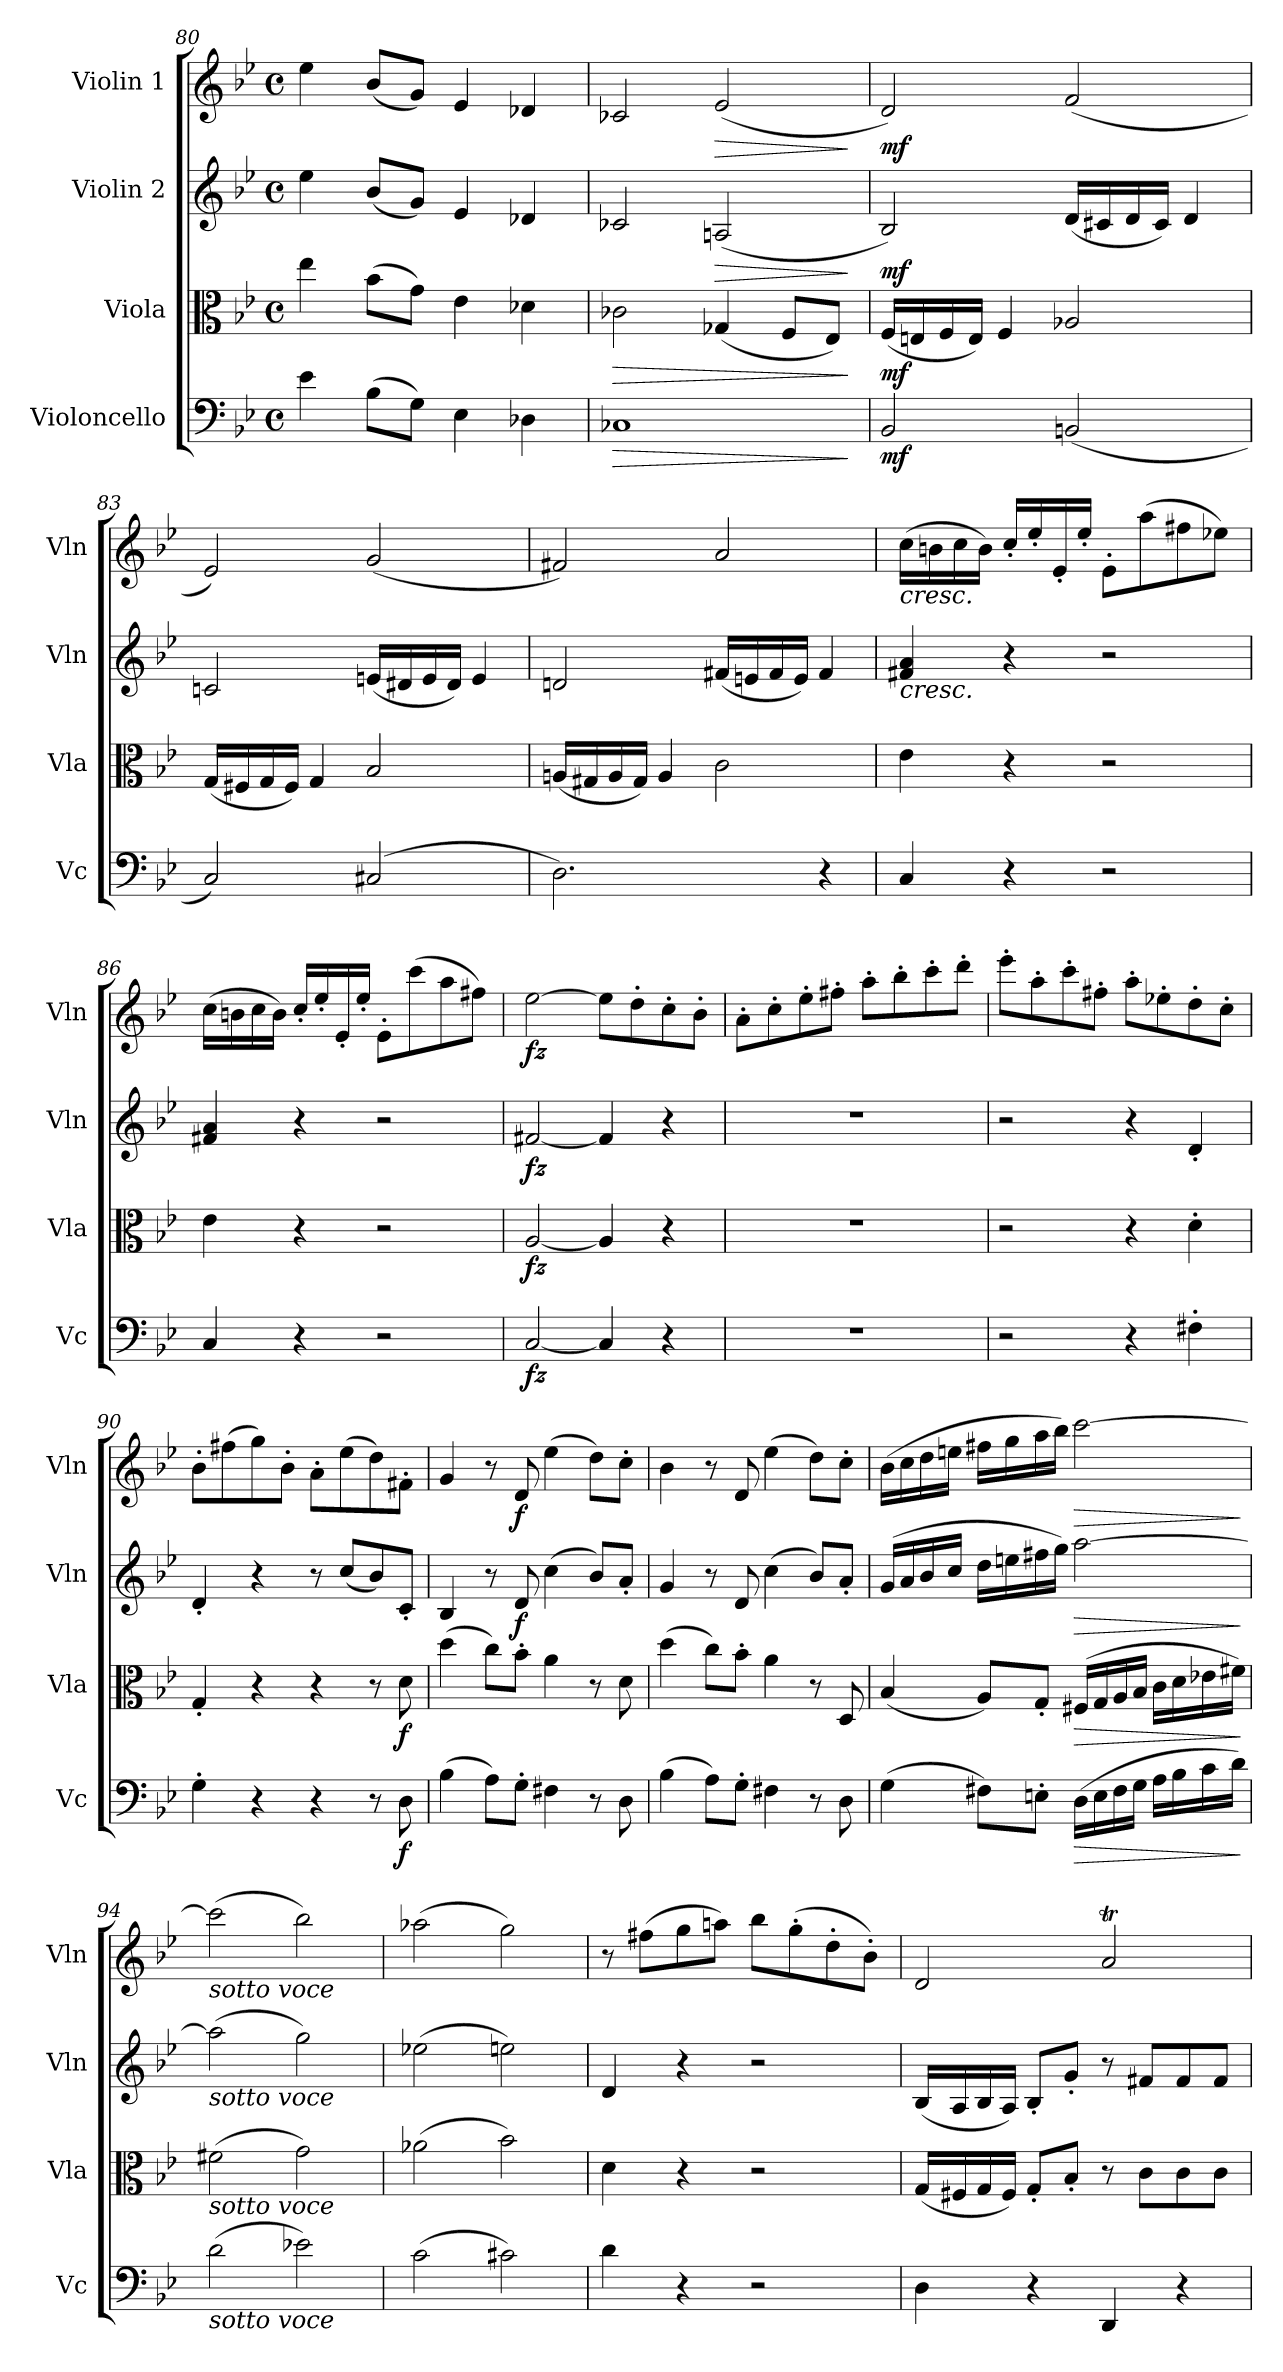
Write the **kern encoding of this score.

**kern	**dynam	**kern	**dynam	**kern	**dynam	**kern	**dynam
*part4	*part4	*part3	*part3	*part2	*part2	*part1	*part1
*staff4	*staff4	*staff3	*staff3	*staff2	*staff2	*staff1	*staff1
*I"Violoncello	*	*I"Viola	*	*I"Violin 2	*	*I"Violin 1	*
*I'Vc	*	*I'Vla	*	*I'Vln	*	*I'Vln	*
*clefF4	*	*clefC3	*	*clefG2	*	*clefG2	*
*k[b-e-]	*	*k[b-e-]	*	*k[b-e-]	*	*k[b-e-]	*
*M4/4	*	*M4/4	*	*M4/4	*	*M4/4	*
*met(c)	*	*met(c)	*	*met(c)	*	*met(c)	*
=80	=80	=80	=80	=80	=80	=80	=80
4e-\	.	4ee-\	.	4ee-\	.	4ee-\	.
(8B-\L	.	(8b-\L	.	(8b-/L	.	(8b-/L	.
8G\J)	.	8g\J)	.	8g/J)	.	8g/J)	.
4E-\	.	4e-\	.	4e-/	.	4e-/	.
4D-X\	.	4d-X\	.	4d-X/	.	4d-X/	.
!!LO:LB:g=z
=81	=81	=81	=81	=81	=81	=81	=81
!	!LO:HP:b	!	!LO:HP:b	!	!	!	!
1C-X	>	2c-X\	>	2c-X/	.	2c-X/	.
!	!	!	!	!	!LO:HP:b	!	!LO:HP:b
.	.	(4G-X/	.	(2An/	>	(2e-/	>
.	.	8F/L	.	.	.	.	.
.	.	8E-/J)	.	.	.	.	.
.	]	.	]	.	]	.	]
=82	=82	=82	=82	=82	=82	=82	=82
!	!LO:DY:b	!	!LO:DY:b	!	!LO:DY:b	!	!LO:DY:b
2BB-/	mf	(16F/LL	mf	2B-/)	mf	2d/)	mf
.	.	16En/	.	.	.	.	.
.	.	16F/	.	.	.	.	.
.	.	16E/JJ)	.	.	.	.	.
.	.	4F/	.	.	.	.	.
(2BBn/	.	2A-X/	.	(16d/LL	.	(2f/	.
.	.	.	.	16c#X/	.	.	.
.	.	.	.	16d/	.	.	.
.	.	.	.	16c#/JJ)	.	.	.
.	.	.	.	4d/	.	.	.
=83	=83	=83	=83	=83	=83	=83	=83
2C/)	.	(16G/LL	.	2cn/	.	2e-/)	.
.	.	16F#X/	.	.	.	.	.
.	.	16G/	.	.	.	.	.
.	.	16F#/JJ)	.	.	.	.	.
.	.	4G/	.	.	.	.	.
(2C#X/	.	2B-/	.	(16en/LL	.	(2g/	.
.	.	.	.	16d#X/	.	.	.
.	.	.	.	16e/	.	.	.
.	.	.	.	16d#/JJ)	.	.	.
.	.	.	.	4e/	.	.	.
!!LO:LB:g=z
=84	=84	=84	=84	=84	=84	=84	=84
2.D\)	.	(16An/LL	.	2dn/	.	2f#X/)	.
.	.	16G#X/	.	.	.	.	.
.	.	16A/	.	.	.	.	.
.	.	16G#/JJ)	.	.	.	.	.
.	.	4A/	.	.	.	.	.
.	.	2c\	.	(16f#X/LL	.	2a/	.
.	.	.	.	16en/	.	.	.
.	.	.	.	16f#/	.	.	.
.	.	.	.	16e/JJ)	.	.	.
4r	.	.	.	4f#/	.	.	.
=85	=85	=85	=85	=85	=85	=85	=85
!	!	!	!	!	!	!LO:TX:b:i:t=cresc.	!
!	!	!	!	!LO:TX:b:i:t=cresc.	!	!	!
4C/	.	4e-\	.	4f#X/ 4a/	.	(16cc\LL	.
.	.	.	.	.	.	16bn\	.
.	.	.	.	.	.	16cc\	.
.	.	.	.	.	.	16b\JJ)	.
4r	.	4r	.	4r	.	16cc'/LL	.
.	.	.	.	.	.	16ee-'/	.
.	.	.	.	.	.	16e-'/	.
.	.	.	.	.	.	16ee-'/JJ	.
2r	.	2r	.	2r	.	8e-'\L	.
.	.	.	.	.	.	(8aa\	.
.	.	.	.	.	.	8ff#X\	.
.	.	.	.	.	.	8ee-X\J)	.
=86	=86	=86	=86	=86	=86	=86	=86
4C/	.	4e-\	.	4f#X/ 4a/	.	(16cc\LL	.
.	.	.	.	.	.	16bn\	.
.	.	.	.	.	.	16cc\	.
.	.	.	.	.	.	16b\JJ)	.
4r	.	4r	.	4r	.	16cc'/LL	.
.	.	.	.	.	.	16ee-'/	.
.	.	.	.	.	.	16e-'/	.
.	.	.	.	.	.	16ee-'/JJ	.
2r	.	2r	.	2r	.	8e-'\L	.
.	.	.	.	.	.	(8ccc\	.
.	.	.	.	.	.	8aa\	.
.	.	.	.	.	.	8ff#X\J)	.
!!LO:PB:g=z
=87	=87	=87	=87	=87	=87	=87	=87
!	!LO:DY:b	!	!LO:DY:b	!	!LO:DY:b	!	!LO:DY:b
[2C/	fz	[2A/	fz	[2f#X/	fz	[2ee-\	fz
4C/]	.	4A/]	.	4f#/]	.	8ee-\L]	.
.	.	.	.	.	.	8dd'\	.
4r	.	4r	.	4r	.	8cc'\	.
.	.	.	.	.	.	8b-'\J	.
=88	=88	=88	=88	=88	=88	=88	=88
1r	.	1r	.	1r	.	8a'\L	.
.	.	.	.	.	.	8cc'\	.
.	.	.	.	.	.	8ee-'\	.
.	.	.	.	.	.	8ff#X'\J	.
.	.	.	.	.	.	8aa'\L	.
.	.	.	.	.	.	8bb-'\	.
.	.	.	.	.	.	8ccc'\	.
.	.	.	.	.	.	8ddd'\J	.
=89	=89	=89	=89	=89	=89	=89	=89
2r	.	2r	.	2r	.	8eee-'\L	.
.	.	.	.	.	.	8aa'\	.
.	.	.	.	.	.	8ccc'\	.
.	.	.	.	.	.	8ff#X'\J	.
4r	.	4r	.	4r	.	8aa'\L	.
.	.	.	.	.	.	8ee-X'\	.
4F#X'\	.	4d'\	.	4d'/	.	8dd'\	.
.	.	.	.	.	.	8cc'\J	.
=90	=90	=90	=90	=90	=90	=90	=90
4G'\	.	4G'/	.	4d'/	.	8b-'\L	.
.	.	.	.	.	.	(8ff#X\	.
4r	.	4r	.	4r	.	8gg\)	.
.	.	.	.	.	.	8b-'\J	.
4r	.	4r	.	8r	.	8a'\L	.
.	.	.	.	(8cc/L	.	(8ee-\	.
8r	.	8r	.	8b-/)	.	8dd\)	.
!	!LO:DY:b	!	!LO:DY:b	!	!	!	!
8D\	f	8d\	f	8c'/J	.	8f#X'\J	.
!!LO:LB:g=z
=91	=91	=91	=91	=91	=91	=91	=91
(4B-\	.	(4dd\	.	4B-/	.	4g/	.
8A\L)	.	8cc\L)	.	8r	.	8r	.
!	!	!	!	!	!LO:DY:b	!	!LO:DY:b
8G'\J	.	8b-'\J	.	8d/	f	8d/	f
4F#X\	.	4a\	.	(4cc\	.	(4ee-\	.
8r	.	8r	.	8b-/L)	.	8dd\L)	.
8D\	.	8d\	.	8a'/J	.	8cc'\J	.
=92	=92	=92	=92	=92	=92	=92	=92
(4B-\	.	(4dd\	.	4g/	.	4b-\	.
8A\L)	.	8cc\L)	.	8r	.	8r	.
8G'\J	.	8b-'\J	.	8d/	.	8d/	.
4F#X\	.	4a\	.	(4cc\	.	(4ee-\	.
8r	.	8r	.	8b-/L)	.	8dd\L)	.
8D\	.	8D/	.	8a'/J	.	8cc'\J	.
=93	=93	=93	=93	=93	=93	=93	=93
(4G\	.	(4B-/	.	(16g/LL	.	(16b-\LL	.
.	.	.	.	16a/	.	16cc\	.
.	.	.	.	16b-/	.	16dd\	.
.	.	.	.	16cc/JJ	.	16een\JJ	.
8F#X\L)	.	8A/L)	.	16dd\LL	.	16ff#X\LL	.
.	.	.	.	16een\	.	16gg\	.
8En'\J	.	8G'/J	.	16ff#X\	.	16aa\	.
.	.	.	.	16gg\JJ)	.	16bb-\JJ)	.
!	!LO:HP:b	!	!LO:HP:b	!	!LO:HP:b	!	!LO:HP:b
(16D\LL	>	(16F#X/LL	>	[2aa\	>	[2ccc\	>
16E\	.	16G/	.	.	.	.	.
16F#\	.	16A/	.	.	.	.	.
16G\JJ	.	16B-/JJ	.	.	.	.	.
16A\LL	.	16c\LL	.	.	.	.	.
16B-\	.	16d\	.	.	.	.	.
16c\	.	16e-X\	.	.	.	.	.
16d\JJ)	.	16f#X\JJ)	.	.	.	.	.
.	]	.	]	.	]	.	]
!!LO:LB:g=z
=94	=94	=94	=94	=94	=94	=94	=94
!	!	!	!	!	!	!LO:TX:b:i:t=sotto voce	!
!	!	!	!	!LO:TX:b:i:t=sotto voce	!	!	!
!	!	!LO:TX:b:i:t=sotto voce	!	!	!	!	!
!LO:TX:b:i:t=sotto voce	!	!	!	!	!	!	!
(2d\	.	(2f#X\	.	(2aa\]	.	(2ccc\]	.
2e-X\)	.	2g\)	.	2gg\)	.	2bb-\)	.
=95	=95	=95	=95	=95	=95	=95	=95
(2c\	.	(2a-X\	.	(2ee-X\	.	(2aa-X\	.
2c#X\)	.	2b-\)	.	2een\)	.	2gg\)	.
=96	=96	=96	=96	=96	=96	=96	=96
4d\	.	4d\	.	4d/	.	8r	.
.	.	.	.	.	.	(8ff#X\L	.
4r	.	4r	.	4r	.	8gg\	.
.	.	.	.	.	.	8aan\J)	.
2r	.	2r	.	2r	.	8bb-\L	.
.	.	.	.	.	.	(8gg'\	.
.	.	.	.	.	.	8dd'\	.
.	.	.	.	.	.	8b-'\J)	.
=97	=97	=97	=97	=97	=97	=97	=97
4D\	.	(16G/LL	.	(16B-/LL	.	2d/	.
.	.	16F#X/	.	16A/	.	.	.
.	.	16G/	.	16B-/	.	.	.
.	.	16F#/JJ)	.	16A/JJ)	.	.	.
4r	.	8G'/L	.	8B-'/L	.	.	.
.	.	8B-'/J	.	8g'/J	.	.	.
4DD/	.	8r	.	8r	.	2at/	.
.	.	8c\L	.	8f#X/L	.	.	.
4r	.	8c\	.	8f#/	.	.	.
.	.	8c\J	.	8f#/J	.	.	.
=	=	=	=	=	=	=	=
*-	*-	*-	*-	*-	*-	*-	*-
